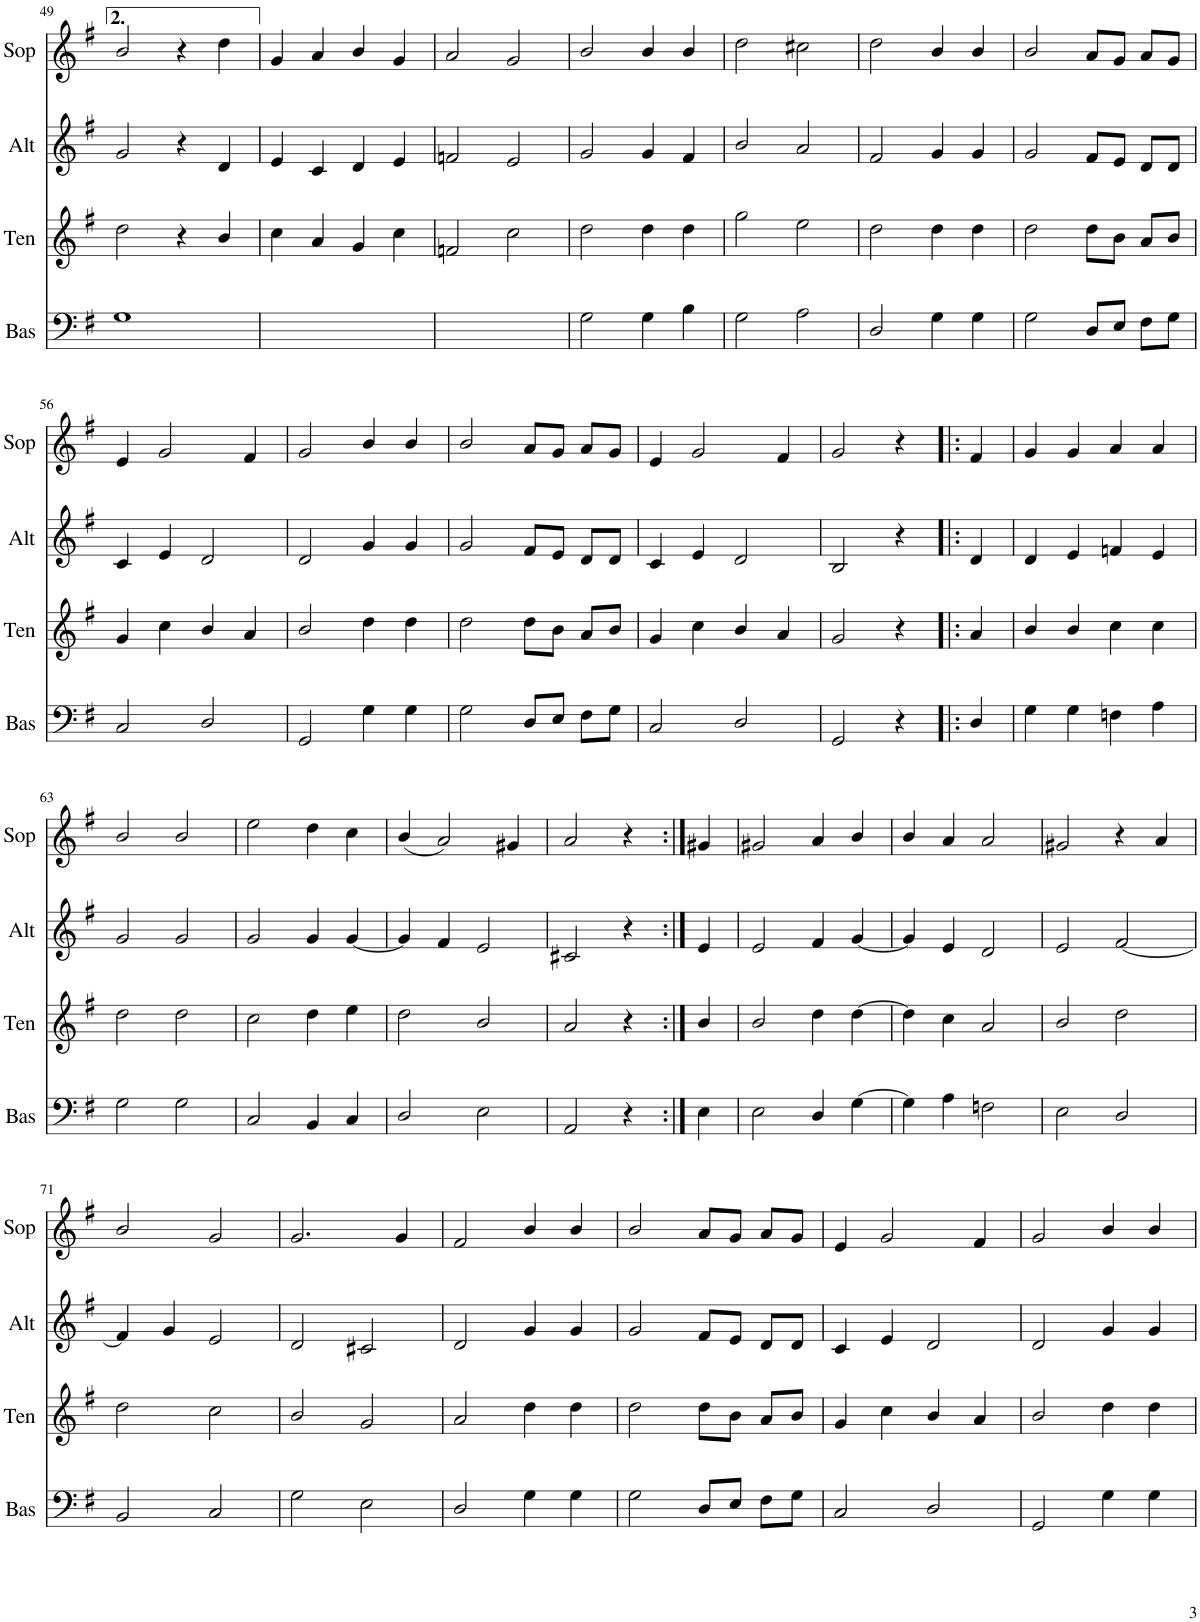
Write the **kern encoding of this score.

**kern	**kern	**kern	**kern
*part4	*part3	*part2	*part1
*staff4	*staff3	*staff2	*staff1
*I"Bas	*I"Ten	*I"Alt	*I"Sop
*I'Bas	*I'Ten	*I'Alt	*I'Sop
!!LO:PB:g=z
*clefF4	*clefG2	*clefG2	*clefG2
*k[f#]	*k[f#]	*k[f#]	*k[f#]
*M4/4	*M4/4	*M4/4	*M4/4
=49	=49	=49	=49
1G	2dd\	2g/	2b/
.	4r	4r	4r
.	4b/	4d/	4dd\
=50	=50	=50	=50
1ryy	4cc\	4e/	4g/
.	4a/	4c/	4a/
.	4g/	4d/	4b/
.	4cc\	4e/	4g/
=51	=51	=51	=51
1ryy	2fn/	2fn/	2a/
.	2cc\	2e/	2g/
=52	=52	=52	=52
2G\	2dd\	2g/	2b/
4G\	4dd\	4g/	4b/
4B\	4dd\	4f#/	4b/
=53	=53	=53	=53
2G\	2gg\	2b/	2dd\
2A\	2ee\	2a/	2cc#X\
=54	=54	=54	=54
2D/	2dd\	2f#/	2dd\
4G\	4dd\	4g/	4b/
4G\	4dd\	4g/	4b/
=55	=55	=55	=55
2G\	2dd\	2g/	2b/
8D/L	8dd\L	8f#/L	8a/L
8E/J	8b\J	8e/J	8g/J
8F#\L	8a/L	8d/L	8a/L
8G\J	8b/J	8d/J	8g/J
!!LO:LB:g=z
=56	=56	=56	=56
2C/	4g/	4c/	4e/
.	4cc\	4e/	2g/
2D/	4b/	2d/	.
.	4a/	.	4f#/
=57	=57	=57	=57
2GG/	2b/	2d/	2g/
4G\	4dd\	4g/	4b/
4G\	4dd\	4g/	4b/
=58	=58	=58	=58
2G\	2dd\	2g/	2b/
8D/L	8dd\L	8f#/L	8a/L
8E/J	8b\J	8e/J	8g/J
8F#\L	8a/L	8d/L	8a/L
8G\J	8b/J	8d/J	8g/J
=59	=59	=59	=59
2C/	4g/	4c/	4e/
.	4cc\	4e/	2g/
2D/	4b/	2d/	.
.	4a/	.	4f#/
=60	=60	=60	=60
2GG/	2g/	2B/	2g/
4r	4r	4r	4r
=61!|:	=61!|:	=61!|:	=61!|:
4D/	4a/	4d/	4f#/
=62	=62	=62	=62
4G\	4b/	4d/	4g/
4G\	4b/	4e/	4g/
4Fn\	4cc\	4fn/	4a/
4A\	4cc\	4e/	4a/
!!LO:LB:g=z
=63	=63	=63	=63
2G\	2dd\	2g/	2b/
2G\	2dd\	2g/	2b/
=64	=64	=64	=64
2C/	2cc\	2g/	2ee\
4BB/	4dd\	4g/	4dd\
4C/	4ee\	[4g/	4cc\
=65	=65	=65	=65
2D/	2dd\	4g/]	(4b/
.	.	4f#/	2a/)
2E\	2b/	2e/	.
.	.	.	4g#X/
=66	=66	=66	=66
2AA/	2a/	2c#X/	2a/
4r	4r	4r	4r
=67:|!	=67:|!	=67:|!	=67:|!
4E\	4b/	4e/	4g#X/
=68	=68	=68	=68
2E\	2b/	2e/	2g#X/
4D/	4dd\	4f#/	4a/
[4G\	[4dd\	[4g/	4b/
=69	=69	=69	=69
4G\]	4dd\]	4g/]	4b/
4A\	4cc\	4e/	4a/
2Fn\	2a/	2d/	2a/
=70	=70	=70	=70
2E\	2b/	2e/	2g#X/
2D/	2dd\	[2f#/	4r
.	.	.	4a/
!!LO:LB:g=z
=71	=71	=71	=71
2BB/	2dd\	4f#/]	2b/
.	.	4g/	.
2C/	2cc\	2e/	2g/
=72	=72	=72	=72
2G\	2b/	2d/	2.g/
2E\	2g/	2c#X/	.
.	.	.	4g/
=73	=73	=73	=73
2D/	2a/	2d/	2f#/
4G\	4dd\	4g/	4b/
4G\	4dd\	4g/	4b/
=74	=74	=74	=74
2G\	2dd\	2g/	2b/
8D/L	8dd\L	8f#/L	8a/L
8E/J	8b\J	8e/J	8g/J
8F#\L	8a/L	8d/L	8a/L
8G\J	8b/J	8d/J	8g/J
=75	=75	=75	=75
2C/	4g/	4c/	4e/
.	4cc\	4e/	2g/
2D/	4b/	2d/	.
.	4a/	.	4f#/
=76	=76	=76	=76
2GG/	2b/	2d/	2g/
4G\	4dd\	4g/	4b/
4G\	4dd\	4g/	4b/
=	=	=	=
*-	*-	*-	*-
